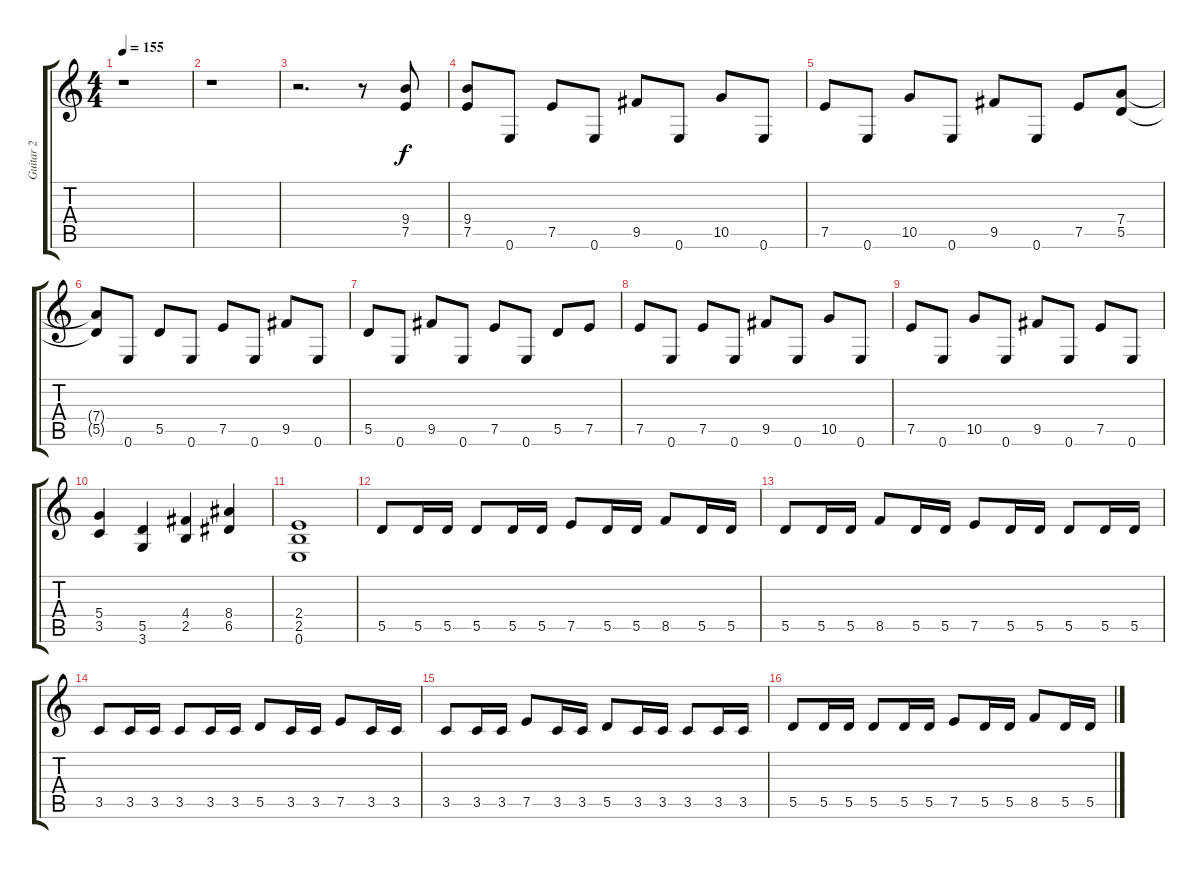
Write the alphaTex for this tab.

\track ("Guitar 2" "Guitar 2") {instrument distortionguitar}
\staff {score tabs}
\tuning (E4 B3 G3 D3 A2 E2) {hide}
\ts (4 4)
\tempo 155
\clef g2
\ks c
r.1{dy f instrument distortionguitar} |
r.1 |
r.2{d} r.8 (9.4 7.5).8 |
(9.4 7.5).8 0.6.8 7.5.8 0.6.8 9.5.8 0.6.8 10.5.8 0.6.8 |
7.5.8 0.6.8 10.5.8 0.6.8 9.5.8 0.6.8 7.5.8 (7.4 5.5).8 |
(7.4{t} 5.5{t}).8 0.6.8 5.5.8 0.6.8 7.5.8 0.6.8 9.5.8 0.6.8 |
5.5.8 0.6.8 9.5.8 0.6.8 7.5.8 0.6.8 5.5.8 7.5.8 |
7.5.8 0.6.8 7.5.8 0.6.8 9.5.8 0.6.8 10.5.8 0.6.8 |
7.5.8 0.6.8 10.5.8 0.6.8 9.5.8 0.6.8 7.5.8 0.6.8 |
(5.4 3.5).4 (5.5 3.6).4 (4.4 2.5).4 (8.4 6.5).4 |
(2.4 2.5 0.6).1 |
5.5.8 5.5.16 5.5.16 5.5.8 5.5.16 5.5.16 7.5.8 5.5.16 5.5.16 8.5.8 5.5.16 5.5.16 |
5.5.8 5.5.16 5.5.16 8.5.8 5.5.16 5.5.16 7.5.8 5.5.16 5.5.16 5.5.8 5.5.16 5.5.16 |
3.5.8 3.5.16 3.5.16 3.5.8 3.5.16 3.5.16 5.5.8 3.5.16 3.5.16 7.5.8 3.5.16 3.5.16 |
3.5.8 3.5.16 3.5.16 7.5.8 3.5.16 3.5.16 5.5.8 3.5.16 3.5.16 3.5.8 3.5.16 3.5.16 |
5.5.8 5.5.16 5.5.16 5.5.8 5.5.16 5.5.16 7.5.8 5.5.16 5.5.16 8.5.8 5.5.16 5.5.16
